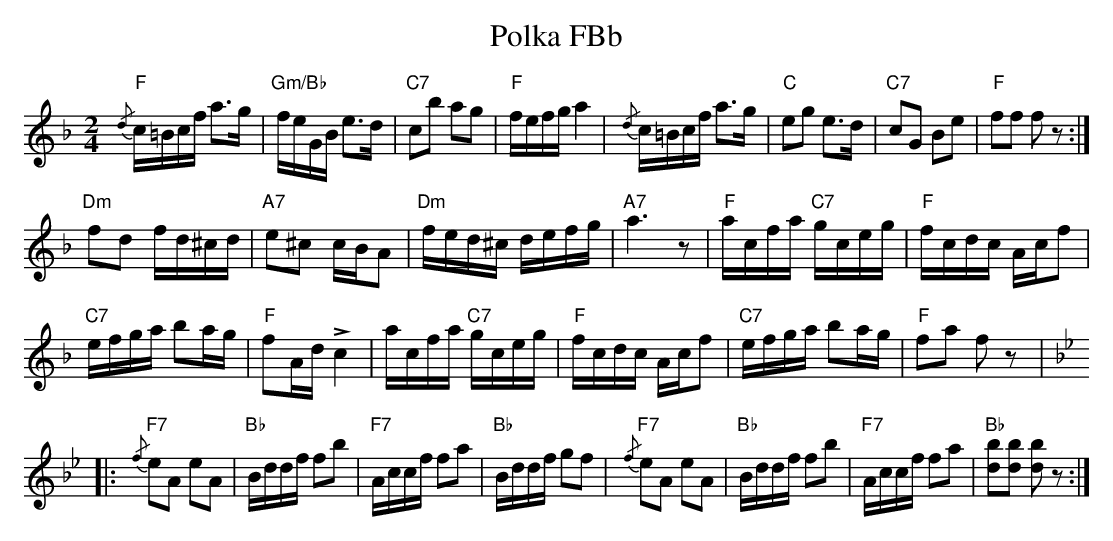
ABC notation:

X:1
T: Polka FBb
M:2/4
L:1/16
K:F
"F"{/d}c=Bcf a3g | "Gm/Bb"feGB e3d | "C7"c2b2 a2g2 | "F"fefg a4 | {/d}c=Bcf a3g | "C"e2g2 e3d | "C7"c2G2 B2e2 | "F"f2f2 f2z2 :|
"Dm"f2d2 fd^cd | "A7"e2^c2 cBA2 | "Dm"fed^c defg | "A7"a6z2 | "F"acfa "C7"gceg | "F"fcdc Acf2 |
"C7"efga b2ag | "F"f2Ad +>+c4 | acfa "C7"gceg | "F"fcdc Acf2 | "C7"efga b2ag | "F"f2a2 f2z2 |: [K:Bb]
"F7"{/f}e2A2 e2A2 | "Bb"Bddf f2b2 | "F7"Accf f2a2 | "Bb"Bddf g2f2 | "F7"{/f}e2A2 e2A2 | "Bb"Bddf f2b2 | "F7"Accf f2a2 | "Bb"[B'2d2][B'2d2] [B'2d2] z2 :|
